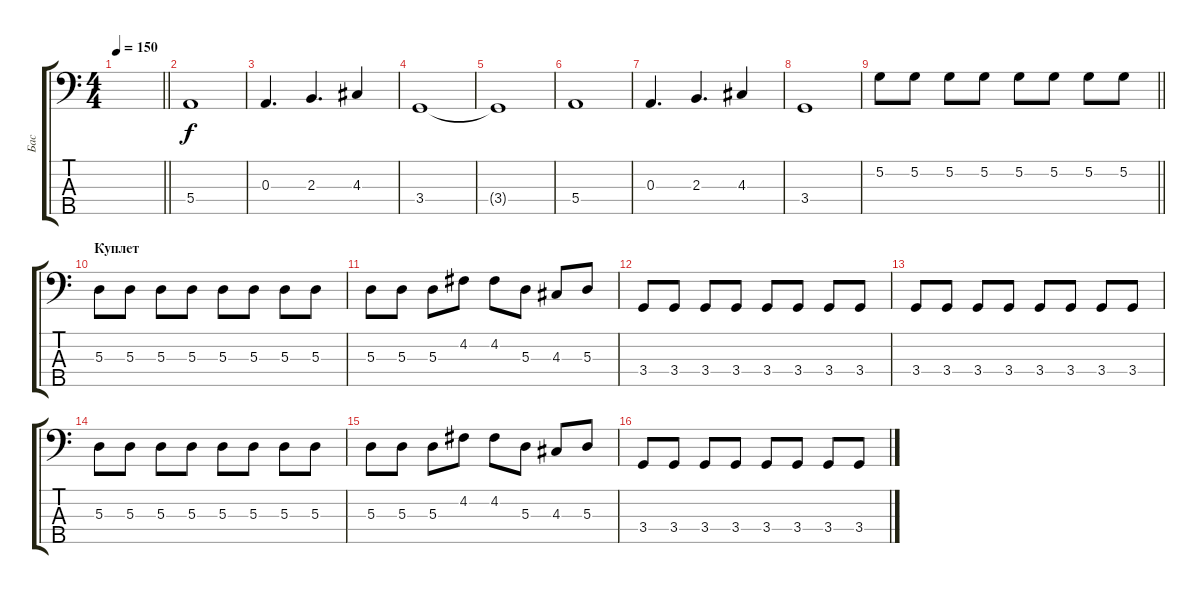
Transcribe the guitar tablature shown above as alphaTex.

\track ("Бас" "Бас") {instrument electricbassfinger}
\staff {score tabs}
\tuning (G2 D2 A1 E1 B0) {hide}
\ts (4 4)
\tempo 150
\clef f4
\barLineRight lightlight
\ks c
|
\section ("" " ")
5.4.1 |
0.3.4{d} 2.3.4{d} 4.3.4 |
3.4.1 |
3.4{t}.1 |
5.4.1 |
0.3.4{d} 2.3.4{d} 4.3.4 |
3.4.1 |
\barLineRight lightlight
5.2.8 5.2.8 5.2.8 5.2.8 5.2.8 5.2.8 5.2.8 5.2.8 |
\section ("" "Куплет")
5.3.8 5.3.8 5.3.8 5.3.8 5.3.8 5.3.8 5.3.8 5.3.8 |
5.3.8 5.3.8 5.3.8 4.2.8 4.2.8 5.3.8 4.3.8 5.3.8 |
3.4.8 3.4.8 3.4.8 3.4.8 3.4.8 3.4.8 3.4.8 3.4.8 |
3.4.8 3.4.8 3.4.8 3.4.8 3.4.8 3.4.8 3.4.8 3.4.8 |
5.3.8 5.3.8 5.3.8 5.3.8 5.3.8 5.3.8 5.3.8 5.3.8 |
5.3.8 5.3.8 5.3.8 4.2.8 4.2.8 5.3.8 4.3.8 5.3.8 |
3.4.8 3.4.8 3.4.8 3.4.8 3.4.8 3.4.8 3.4.8 3.4.8
